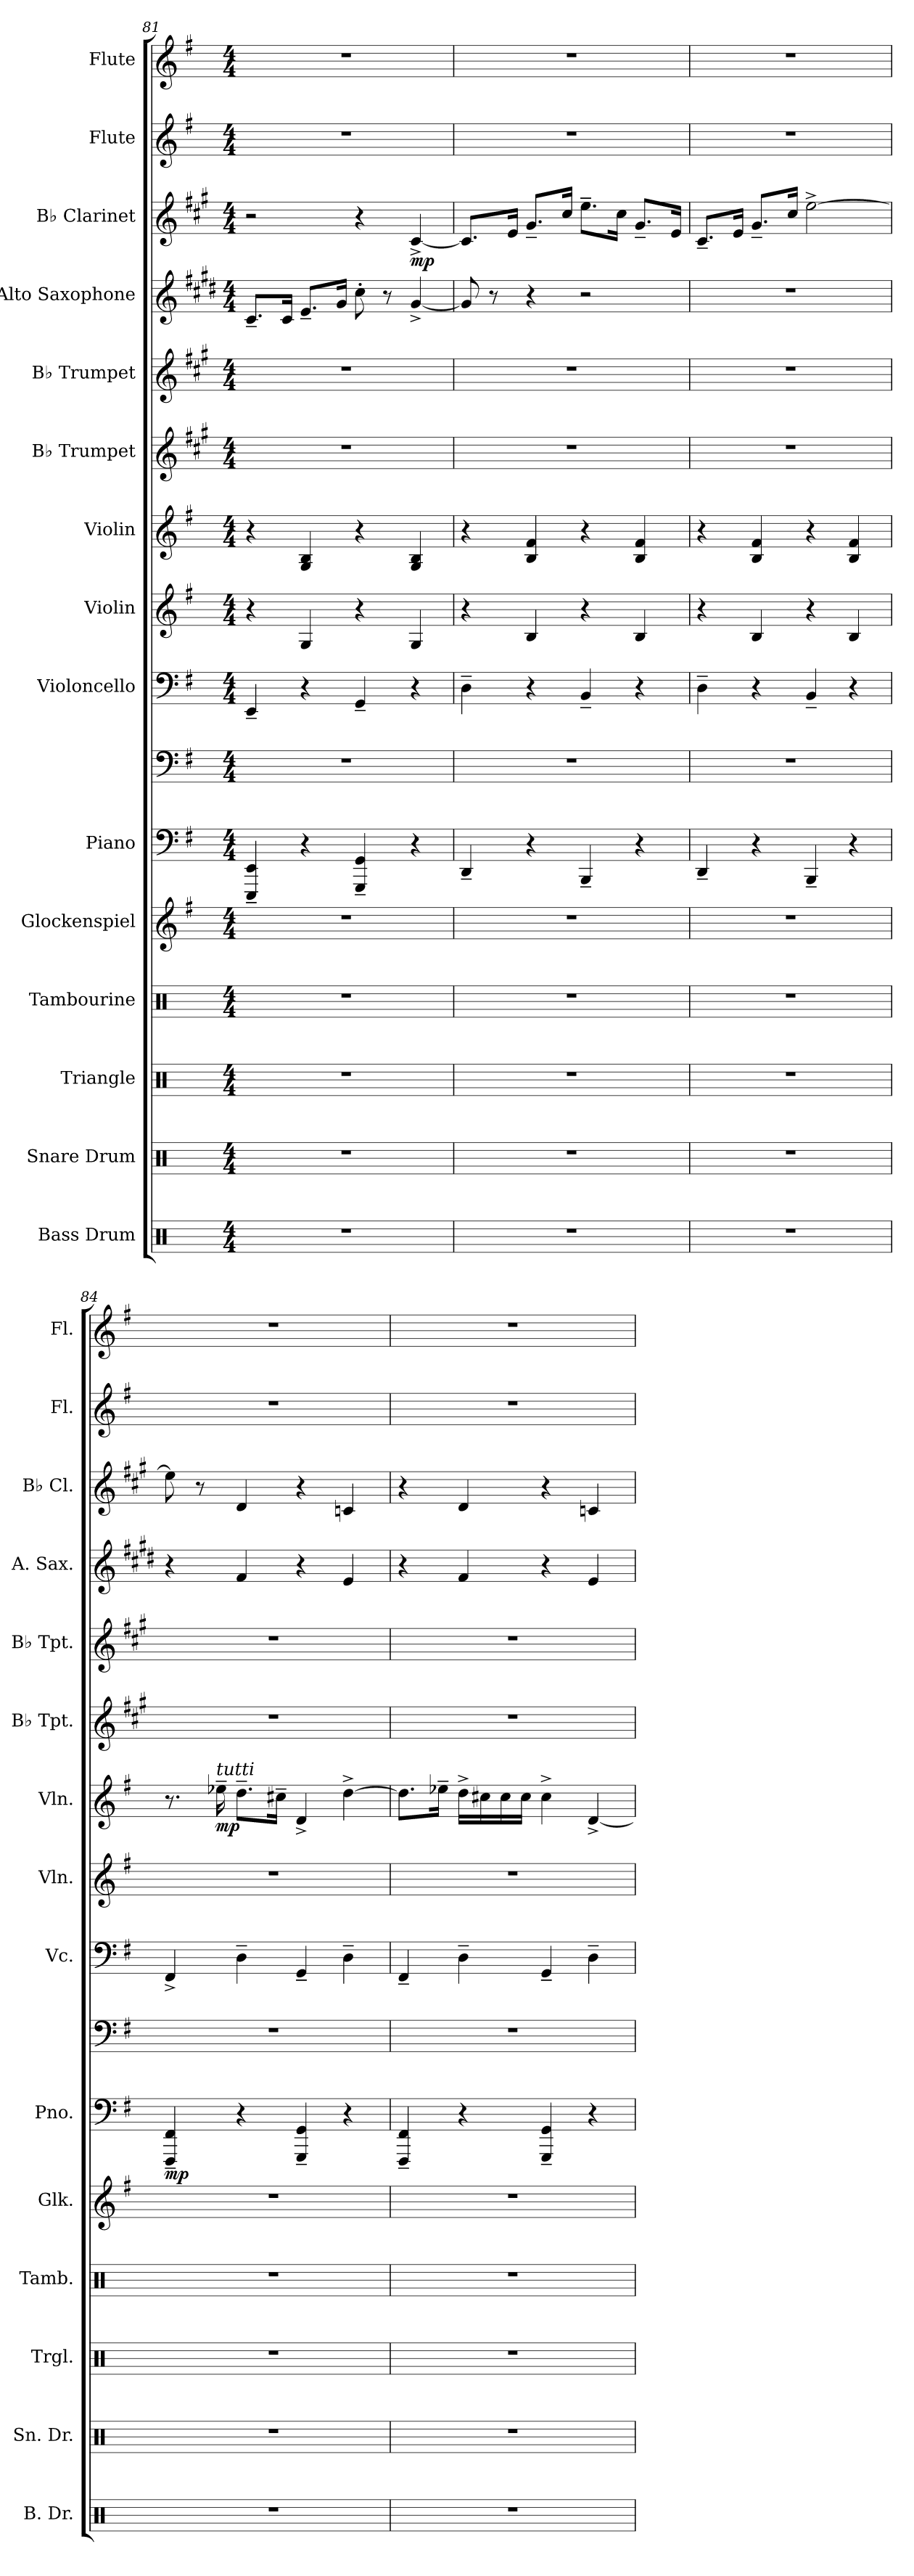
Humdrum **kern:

**kern	**kern	**kern	**kern	**kern	**kern	**kern	**dynam	**kern	**kern	**kern	**dynam	**kern	**kern	**kern	**kern	**dynam	**kern	**kern
*part15	*part14	*part13	*part12	*part11	*part10	*part10	*part10	*part9	*part8	*part7	*part7	*part6	*part5	*part4	*part3	*part3	*part2	*part1
*staff16	*staff15	*staff14	*staff13	*staff12	*staff11	*staff10	*staff10/11	*staff9	*staff8	*staff7	*staff7	*staff6	*staff5	*staff4	*staff3	*staff3	*staff2	*staff1
*I"Bass Drum	*I"Snare Drum	*I"Triangle	*I"Tambourine	*I"Glockenspiel	*I"Piano	*	*	*I"Violoncello	*I"Violin	*I"Violin	*	*I"B♭ Trumpet	*I"B♭ Trumpet	*I"Alto Saxophone	*I"B♭ Clarinet	*	*I"Flute	*I"Flute
*I'B. Dr.	*I'Sn. Dr.	*I'Trgl.	*I'Tamb.	*I'Glk.	*I'Pno.	*	*	*I'Vc.	*I'Vln.	*I'Vln.	*	*I'B♭ Tpt.	*I'B♭ Tpt.	*I'A. Sax.	*I'B♭ Cl.	*	*I'Fl.	*I'Fl.
*clefX	*clefX	*clefX	*clefX	*clefG2	*clefF4	*clefF4	*	*clefF4	*clefG2	*clefG2	*	*clefG2	*clefG2	*clefG2	*clefG2	*	*clefG2	*clefG2
*	*	*	*	*ITrd-14c-24	*	*	*	*	*	*	*	*ITrd1c2	*ITrd1c2	*ITrd5c9	*ITrd1c2	*	*	*
*k[]	*k[]	*k[]	*k[]	*k[f#]	*k[f#]	*k[f#]	*	*k[f#]	*k[f#]	*k[f#]	*	*k[f#]	*k[f#]	*k[f#]	*k[f#]	*	*k[f#]	*k[f#]
*M4/4	*M4/4	*M4/4	*M4/4	*M4/4	*M4/4	*M4/4	*	*M4/4	*M4/4	*M4/4	*	*M4/4	*M4/4	*M4/4	*M4/4	*	*M4/4	*M4/4
=81	=81	=81	=81	=81	=81	=81	=81	=81	=81	=81	=81	=81	=81	=81	=81	=81	=81	=81
1r	1r	1r	1r	1r	4EEE/~ 4EE/~	1r	.	4EE~/	4r	4r	.	1r	1r	8.E~/L	2r	.	1r	1r
.	.	.	.	.	.	.	.	.	.	.	.	.	.	16E/Jk	.	.	.	.
.	.	.	.	.	4r	.	.	4r	4G/	4G/ 4B/	.	.	.	8.G~/L	.	.	.	.
.	.	.	.	.	.	.	.	.	.	.	.	.	.	16B/Jk	.	.	.	.
.	.	.	.	.	4GGG/~ 4GG/~	.	.	4GG~/	4r	4r	.	.	.	8e'\	4r	.	.	.
.	.	.	.	.	.	.	.	.	.	.	.	.	.	8r	.	.	.	.
!	!	!	!	!	!	!	!	!	!	!	!	!	!	!	!	!LO:DY:b	!	!
.	.	.	.	.	4r	.	.	4r	4G/	4G/ 4B/	.	.	.	[4B^/	[4B^/	mp	.	.
=82	=82	=82	=82	=82	=82	=82	=82	=82	=82	=82	=82	=82	=82	=82	=82	=82	=82	=82
1r	1r	1r	1r	1r	4DD~/	1r	.	4D~\	4r	4r	.	1r	1r	8B/]	8.B/L]	.	1r	1r
.	.	.	.	.	.	.	.	.	.	.	.	.	.	8r	.	.	.	.
.	.	.	.	.	.	.	.	.	.	.	.	.	.	.	16d/Jk	.	.	.
.	.	.	.	.	4r	.	.	4r	4B/	4B/ 4f#/	.	.	.	4r	8.f#~/L	.	.	.
.	.	.	.	.	.	.	.	.	.	.	.	.	.	.	16b/Jk	.	.	.
.	.	.	.	.	4BBB~/	.	.	4BB~/	4r	4r	.	.	.	2r	8.dd~\L	.	.	.
.	.	.	.	.	.	.	.	.	.	.	.	.	.	.	16b\Jk	.	.	.
.	.	.	.	.	4r	.	.	4r	4B/	4B/ 4f#/	.	.	.	.	8.f#~/L	.	.	.
.	.	.	.	.	.	.	.	.	.	.	.	.	.	.	16d/Jk	.	.	.
!!LO:PB:g=z
=83	=83	=83	=83	=83	=83	=83	=83	=83	=83	=83	=83	=83	=83	=83	=83	=83	=83	=83
1r	1r	1r	1r	1r	4DD~/	1r	.	4D~\	4r	4r	.	1r	1r	1r	8.B~/L	.	1r	1r
.	.	.	.	.	.	.	.	.	.	.	.	.	.	.	16d/Jk	.	.	.
.	.	.	.	.	4r	.	.	4r	4B/	4B/ 4f#/	.	.	.	.	8.f#~/L	.	.	.
.	.	.	.	.	.	.	.	.	.	.	.	.	.	.	16b/Jk	.	.	.
.	.	.	.	.	4BBB~/	.	.	4BB~/	4r	4r	.	.	.	.	[2dd^\	.	.	.
.	.	.	.	.	4r	.	.	4r	4B/	4B/ 4f#/	.	.	.	.	.	.	.	.
=84	=84	=84	=84	=84	=84	=84	=84	=84	=84	=84	=84	=84	=84	=84	=84	=84	=84	=84
!	!	!	!	!	!	!	!LO:DY:b=2	!	!	!	!	!	!	!	!	!	!	!
1r	1r	1r	1r	1r	4FFF#/~ 4FF#/~	1r	mp	4FF#^/	1r	8.r	.	1r	1r	4r	8dd\]	.	1r	1r
.	.	.	.	.	.	.	.	.	.	.	.	.	.	.	8r	.	.	.
!	!	!	!	!	!	!	!	!	!	!LO:TX:a:i:t=tutti	!	!	!	!	!	!	!	!
!	!	!	!	!	!	!	!	!	!	!	!LO:DY:b	!	!	!	!	!	!	!
.	.	.	.	.	.	.	.	.	.	16ee-X~\	mp	.	.	.	.	.	.	.
.	.	.	.	.	4r	.	.	4D~\	.	8.dd~\L	.	.	.	4A/	4c/	.	.	.
.	.	.	.	.	.	.	.	.	.	16cc#X~\Jk	.	.	.	.	.	.	.	.
.	.	.	.	.	4GGG/~ 4GG/~	.	.	4GG~/	.	4d^/	.	.	.	4r	4r	.	.	.
.	.	.	.	.	4r	.	.	4D~\	.	[4dd^\	.	.	.	4G/	4B-X/	.	.	.
=85	=85	=85	=85	=85	=85	=85	=85	=85	=85	=85	=85	=85	=85	=85	=85	=85	=85	=85
1r	1r	1r	1r	1r	4FFF#/~ 4FF#/~	1r	.	4FF#~/	1r	8.dd\L]	.	1r	1r	4r	4r	.	1r	1r
.	.	.	.	.	.	.	.	.	.	16ee-X~\Jk	.	.	.	.	.	.	.	.
.	.	.	.	.	4r	.	.	4D~\	.	16dd^\LL	.	.	.	4A/	4c/	.	.	.
.	.	.	.	.	.	.	.	.	.	16cc#X\	.	.	.	.	.	.	.	.
.	.	.	.	.	.	.	.	.	.	16cc#\	.	.	.	.	.	.	.	.
.	.	.	.	.	.	.	.	.	.	16cc#\JJ	.	.	.	.	.	.	.	.
.	.	.	.	.	4GGG/~ 4GG/~	.	.	4GG~/	.	4cc#^\	.	.	.	4r	4r	.	.	.
.	.	.	.	.	4r	.	.	4D~\	.	[4d^/	.	.	.	4G/	4B-X/	.	.	.
=	=	=	=	=	=	=	=	=	=	=	=	=	=	=	=	=	=	=
*-	*-	*-	*-	*-	*-	*-	*-	*-	*-	*-	*-	*-	*-	*-	*-	*-	*-	*-
